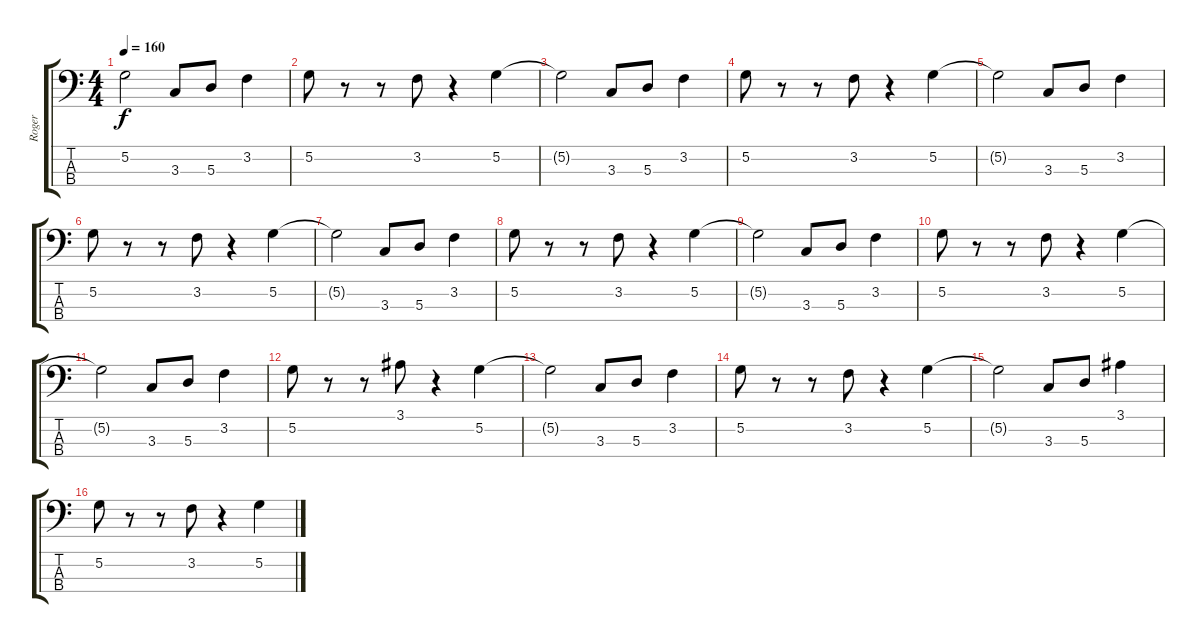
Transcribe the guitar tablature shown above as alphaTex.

\track ("Roger" "Roger") {instrument electricbasspick}
\staff {score tabs}
\tuning (G2 D2 A1 E1) {hide}
\ts (4 4)
\tempo 160
\clef f4
\ks c
5.2{t}.2{dy f} 3.3.8 5.3.8 3.2.4 |
5.2.8 r.8 r.8 3.2.8 r.4 5.2.4 |
5.2{t}.2 3.3.8 5.3.8 3.2.4 |
5.2.8 r.8 r.8 3.2.8 r.4 5.2.4 |
5.2{t}.2 3.3.8 5.3.8 3.2.4 |
5.2.8 r.8 r.8 3.2.8 r.4 5.2.4 |
5.2{t}.2 3.3.8 5.3.8 3.2.4 |
5.2.8 r.8 r.8 3.2.8 r.4 5.2.4 |
5.2{t}.2 3.3.8 5.3.8 3.2.4 |
5.2.8 r.8 r.8 3.2.8 r.4 5.2.4 |
5.2{t}.2 3.3.8 5.3.8 3.2.4 |
5.2.8 r.8 r.8 3.1.8 r.4 5.2.4 |
5.2{t}.2 3.3.8 5.3.8 3.2.4 |
5.2.8 r.8 r.8 3.2.8 r.4 5.2.4 |
5.2{t}.2 3.3.8 5.3.8 3.1.4 |
5.2.8 r.8 r.8 3.2.8 r.4 5.2.4
